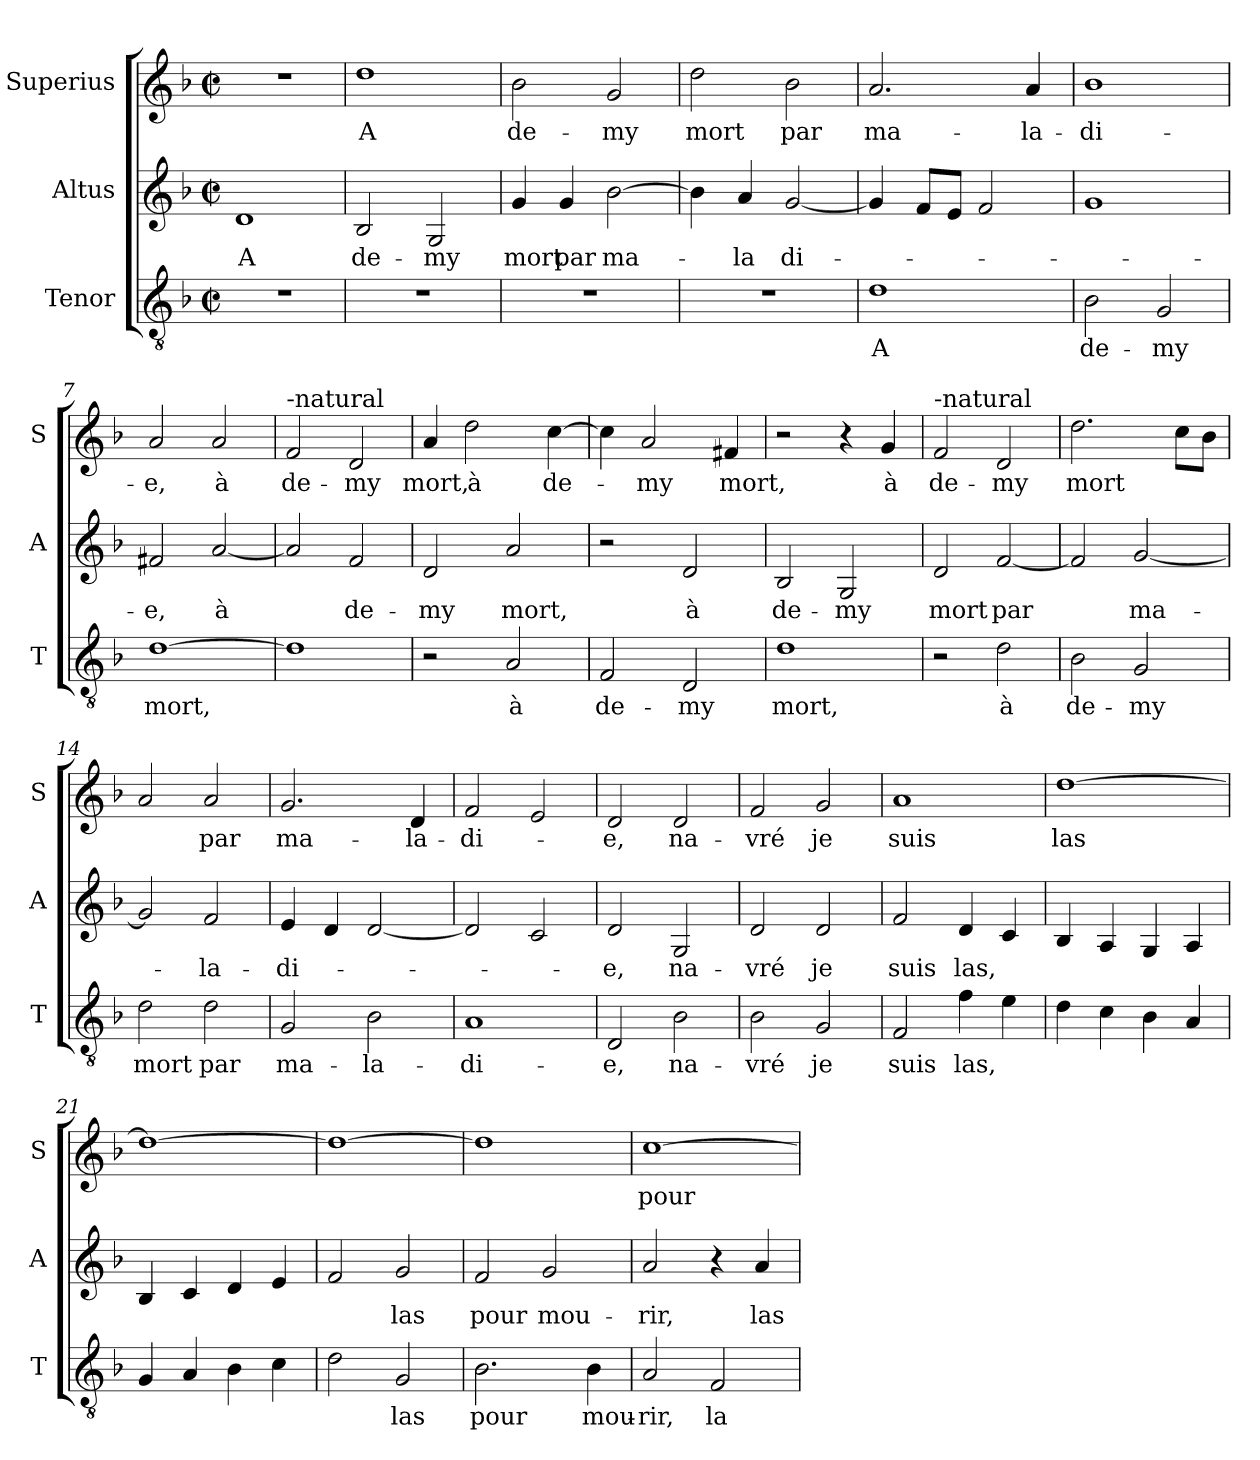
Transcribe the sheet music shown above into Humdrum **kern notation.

**kern	**text	**kern	**text	**kern	**text
*part3	*part3	*part2	*part2	*part1	*part1
*staff3	*staff3	*staff2	*staff2	*staff1	*staff1
*I"Tenor	*	*I"Altus	*	*I"Superius	*
*I'T	*	*I'A	*	*I'S	*
*clefGv2	*	*clefG2	*	*clefG2	*
*k[b-]	*	*k[b-]	*	*k[b-]	*
*F:	*	*F:	*	*F:	*
*M2/2	*	*M2/2	*	*M2/2	*
*met(c|)	*	*met(c|)	*	*met(c|)	*
=1	=1	=1	=1	=1	=1
!	!	!	!LO:LY:b	!	!
1r	.	1d	A	1r	.
=2	=2	=2	=2	=2	=2
!	!	!	!LO:LY:b	!	!LO:LY:b
1r	.	2B-/	de-	1dd	A
!	!	!	!LO:LY:b	!	!
.	.	2G/	-my	.	.
=3	=3	=3	=3	=3	=3
!	!	!	!LO:LY:b	!	!LO:LY:b
1r	.	4g/	mort	2b-\	de-
!	!	!	!LO:LY:b	!	!
.	.	4g/	par	.	.
!	!	!	!LO:LY:b	!	!LO:LY:b
.	.	[2b-\	ma-	2g/	-my
=4	=4	=4	=4	=4	=4
!	!	!	!	!	!LO:LY:b
1r	.	4b-\]	.	2dd\	mort
!	!	!	!LO:LY:b	!	!
.	.	4a/	-la	.	.
!	!	!	!LO:LY:b	!	!LO:LY:b
.	.	[2g/	di-	2b-\	par
=5	=5	=5	=5	=5	=5
!	!LO:LY:b	!	!	!	!LO:LY:b
1d	A	4g/]	.	2.a/	ma-
.	.	8f/L	.	.	.
.	.	8e/J	.	.	.
.	.	2f/	.	.	.
!	!	!	!	!	!LO:LY:b
.	.	.	.	4a/	-la-
=6	=6	=6	=6	=6	=6
!	!LO:LY:b	!	!	!	!LO:LY:b
2B-\	de-	1g	.	1b-	-di-
!	!LO:LY:b	!	!	!	!
2G/	-my	.	.	.	.
!!LO:LB:g=z
=7	=7	=7	=7	=7	=7
!	!LO:LY:b	!	!LO:LY:b	!	!LO:LY:b
[1d	mort,	2f#X/	-e,	2a/	-e,
!	!	!	!LO:LY:b	!	!LO:LY:b
.	.	[2a/	à	2a/	à
=8	=8	=8	=8	=8	=8
!	!	!	!	!LO:TX:a:t=-natural	!
!	!	!	!	!	!LO:LY:b
1d]	.	2a/]	.	2f/	de-
!	!	!	!LO:LY:b	!	!LO:LY:b
.	.	2f/	de-	2d/	-my
=9	=9	=9	=9	=9	=9
!	!	!	!LO:LY:b	!	!LO:LY:b
2r	.	2d/	-my	4a/	mort,
!	!	!	!	!	!LO:LY:b
.	.	.	.	2dd\	à
!	!LO:LY:b	!	!LO:LY:b	!	!
2A/	à	2a/	mort,	.	.
!	!	!	!	!	!LO:LY:b
.	.	.	.	[4cc\	de-
=10	=10	=10	=10	=10	=10
!	!LO:LY:b	!	!	!	!
2F/	de-	2r	.	4cc\]	.
!	!	!	!	!	!LO:LY:b
.	.	.	.	2a/	-my
!	!LO:LY:b	!	!LO:LY:b	!	!
2D/	-my	2d/	à	.	.
!	!	!	!	!	!LO:LY:b
.	.	.	.	4f#X/	mort,
=11	=11	=11	=11	=11	=11
!	!LO:LY:b	!	!LO:LY:b	!	!
1d	mort,	2B-/	de-	2r	.
!	!	!	!LO:LY:b	!	!
.	.	2G/	-my	4r	.
!	!	!	!	!	!LO:LY:b
.	.	.	.	4g/	à
=12	=12	=12	=12	=12	=12
!	!	!	!	!LO:TX:a:t=-natural	!
!	!	!	!LO:LY:b	!	!LO:LY:b
2r	.	2d/	mort	2f/	de-
!	!LO:LY:b	!	!LO:LY:b	!	!LO:LY:b
2d\	à	[2f/	par	2d/	-my
!!LO:LB:g=z
=13	=13	=13	=13	=13	=13
!	!LO:LY:b	!	!	!	!LO:LY:b
2B-\	de-	2f/]	.	2.dd\	mort
!	!LO:LY:b	!	!LO:LY:b	!	!
2G/	-my	[2g/	ma-	.	.
.	.	.	.	8cc\L	.
.	.	.	.	8b-\J	.
=14	=14	=14	=14	=14	=14
!	!LO:LY:b	!	!	!	!
2d\	mort	2g/]	.	2a/	.
!	!LO:LY:b	!	!LO:LY:b	!	!LO:LY:b
2d\	par	2f/	-la-	2a/	par
=15	=15	=15	=15	=15	=15
!	!LO:LY:b	!	!LO:LY:b	!	!LO:LY:b
2G/	ma-	4e/	-di-	2.g/	ma-
.	.	4d/	.	.	.
!	!LO:LY:b	!	!	!	!
2B-\	-la-	[2d/	.	.	.
!	!	!	!	!	!LO:LY:b
.	.	.	.	4d/	-la-
=16	=16	=16	=16	=16	=16
!	!LO:LY:b	!	!	!	!LO:LY:b
1A	-di-	2d/]	.	2f/	-di-
.	.	2c/	.	2e/	.
=17	=17	=17	=17	=17	=17
!	!LO:LY:b	!	!LO:LY:b	!	!LO:LY:b
2D/	-e,	2d/	-e,	2d/	-e,
!	!LO:LY:b	!	!LO:LY:b	!	!LO:LY:b
2B-\	na-	2G/	na-	2d/	na-
=18	=18	=18	=18	=18	=18
!	!LO:LY:b	!	!LO:LY:b	!	!LO:LY:b
2B-\	-vré	2d/	-vré	2f/	-vré
!	!LO:LY:b	!	!LO:LY:b	!	!LO:LY:b
2G/	je	2d/	je	2g/	je
!!LO:PB:g=z
=19	=19	=19	=19	=19	=19
!	!LO:LY:b	!	!LO:LY:b	!	!LO:LY:b
2F/	suis	2f/	suis	1a	suis
!	!LO:LY:b	!	!LO:LY:b	!	!
4f\	las,	4d/	las,	.	.
4e\	.	4c/	.	.	.
=20	=20	=20	=20	=20	=20
!	!	!	!	!	!LO:LY:b
4d\	.	4B-/	.	[1dd	las
4c\	.	4A/	.	.	.
4B-\	.	4G/	.	.	.
4A/	.	4A/	.	.	.
=21	=21	=21	=21	=21	=21
4G/	.	4B-/	.	1dd_	.
4A/	.	4c/	.	.	.
4B-\	.	4d/	.	.	.
4c\	.	4e/	.	.	.
=22	=22	=22	=22	=22	=22
2d\	.	2f/	.	1dd_	.
!	!LO:LY:b	!	!LO:LY:b	!	!
2G/	las	2g/	las	.	.
=23	=23	=23	=23	=23	=23
!	!LO:LY:b	!	!LO:LY:b	!	!
2.B-\	pour	2f/	pour	1dd]	.
!	!	!	!LO:LY:b	!	!
.	.	2g/	mou-	.	.
!	!LO:LY:b	!	!	!	!
4B-\	mou-	.	.	.	.
=24	=24	=24	=24	=24	=24
!	!LO:LY:b	!	!LO:LY:b	!	!LO:LY:b
2A/	-rir,	2a/	-rir,	[1cc	pour
!	!LO:LY:b	!	!	!	!
2F/	la	4r	.	.	.
!	!	!	!LO:LY:b	!	!
.	.	4a/	las	.	.
=	=	=	=	=	=
*-	*-	*-	*-	*-	*-
